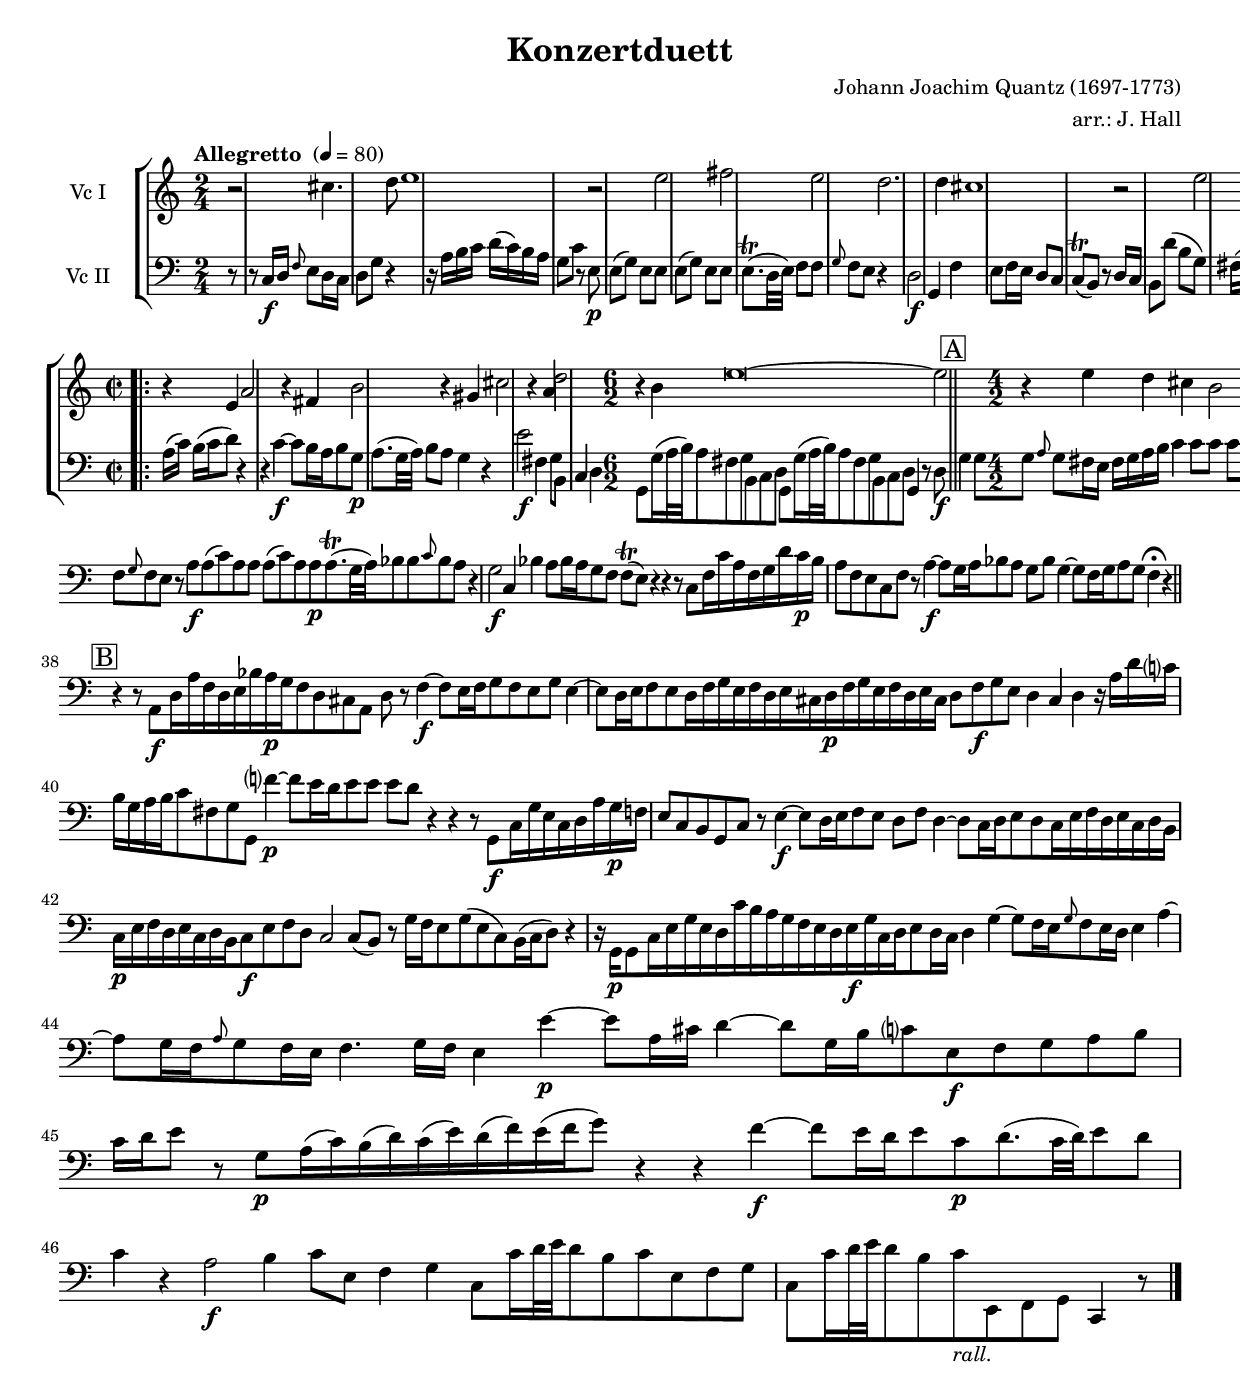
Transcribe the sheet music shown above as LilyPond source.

\version "2.14.2"
\include "deutsch.ly"

#(set-global-staff-size 18)

\header {
  title = "Konzertduett"
  composer = "Johann Joachim Quantz (1697-1773)"
  arranger = "arr.: J. Hall"
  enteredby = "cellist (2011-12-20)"
}

voiceconsts = {
 \key b \major
 \clef "bass"
 %\numericTimeSignature
 \compressFullBarRests
 \time 2/4
 \tempo "Allegretto " 4=80
}

%minstr = "harpsichord"
mihi = "clarinet"
%minstr = "accordion"
milo = "bassoon"

rall = \markup \italic "rall."

\include "v1.ily"
vb = \relative c {
  \voiceconsts

  \partial 8 r8
  r b16\f c \grace es8 d c16 b
  c8 f r4
  r16 g a b c( b) a g
  f8 b r d,\p

  d( f) d d
  d( f) d d
  d8.(\trill c32 d) es8 es
  \grace f es d r4
  c2\f
  f,4 es'
  d8 es16 d c8 b

  b(\trill a) r c16 b
  a8 c'( a f)
  e16( f g8) r4
  r16 c,\p c8 f16( a c) a
  g f e d c b a g

  a\f c f, g \grace b8 a g16 f
  g4 c~
  c8 b16 a \grace c8 b a16 g
  a4 d~
  d8 c16 b \grace d8 c b16 a

  b4. c16 b
  a4 a'~\p
  a8 d16 fis, g4~
  g8 c16 e, f8 a,\f
  b c d e

  f16( g a8) r c,\p
  d16( f) e( g) f( a) g( b)
  a( b c8) r4
  r b~\f
  b8 a16 g a8 f\p

  g8.( f32 g) a8 g
  f4 r
  d'2\f
  e,4 f8 a,
  b4 c
  f,8 f'16( g32 a) g8 e
  f a, b c

  f, f'16( g32 a) g8 e
  f a, b c
  f,4 r8 c'\f \bar "||" \mark \markup \box "A"
  f4 f8 f
  \grace g f e16 d e f g a

  b4 b8 b
  b a16 b c8 es,?\p
  d b16 d \grace es8 d c16 b
  c8 f r4
  r16 g a b c( b) a g

  f8 b r d,\f
  d( f) d d
  d( f) d d\p
  d8.(\trill c32 d) es8 es
  \grace f es d r g\f
  g( b) g g

  g( b) g g\p
  g8.(\trill f32 g) as8 as
  \grace b as g r4
  f2\f

  b,4 as'
  g8 as16 g f8 es
  es(\trill d) r4
  r r8 b

  es16 b' g es f c' b\p as
  g8 es d b
  es r g4~\f
  g8 f16 g as8 g
  f as f4~
  f8 es16 f g8 f

  es4\fermata r \bar "||" \mark \markup \box "B"
  r r8 g,\f
  c16 g' es c d as' g\p f
  es8 c h g
  c r es4~\f

  es8 d16 es f8 es
  d f d4~
  d8 c16 d es8 d
  c16 es f d es c d h
  c\p es f d es c d h
  c8 es\f f d

  c4 h
  c r16 g' c b?
  a f g a b8 e,
  f f, es''?4~\p
  es8 d16 c d8 d
  d c r4

  r r8 f,,\f
  b16 f' d b c g' f\p es
  d8 b a f
  b r d4~\f
  d8 c16 d es8 d

  c es c4~
  c8 b16 c d8 c
  b16 d es c d b c a
  b\p d es c d b c a
  b8\f d es c
  b2

  b8( a) r f'16 es
  d8 f( d b)
  a16( b c8) r4
  r16 f,\p f8 b16 d f d
  c b' a g f es d c

  d\f f b, c d8 c16 b
  c4 f~
  f8 es16 d \grace f8 es d16 c
  d4 g~
  g8 f16 es \grace g8 f es16 d

  es4. f16 es
  d4 d'~\p
  d8 g,16 h c4~
  c8 f,16 a b?8 d,\f
  es f g a
  b16 c d8 r f,\p

  g16( b) a( c) b( d) c( es)
  d( es f8) r4
  r es~\f
  es8 d16 c d8 b\p
  c8.( b32 c) d8 c
  b4 r
  g2\f

  a4 b8 d,
  es4 f
  b,8 b'16 c32 d c8 a
  b d, es f

  b, b'16 c32 d c8 a
  b_\rall d,, es f
  b,4 r8 \bar "|."
}


music = \new StaffGroup <<
      \new Staff {
        \set Staff.midiInstrument = \milo
        \set Staff.instrumentName = #"Vc I"
        \transpose b c' { \va }
      }

      \new Staff {
        \set Staff.midiInstrument = \milo
        \set Staff.instrumentName = #"Vc II"
        \transpose b c' { \vb }
      }
>>

\book {
  \score {
    \music
    \layout {}
  }

  \score {
    \unfoldRepeats \music

    \midi {
      \context {
        \Score
      }
    }
  }
}
